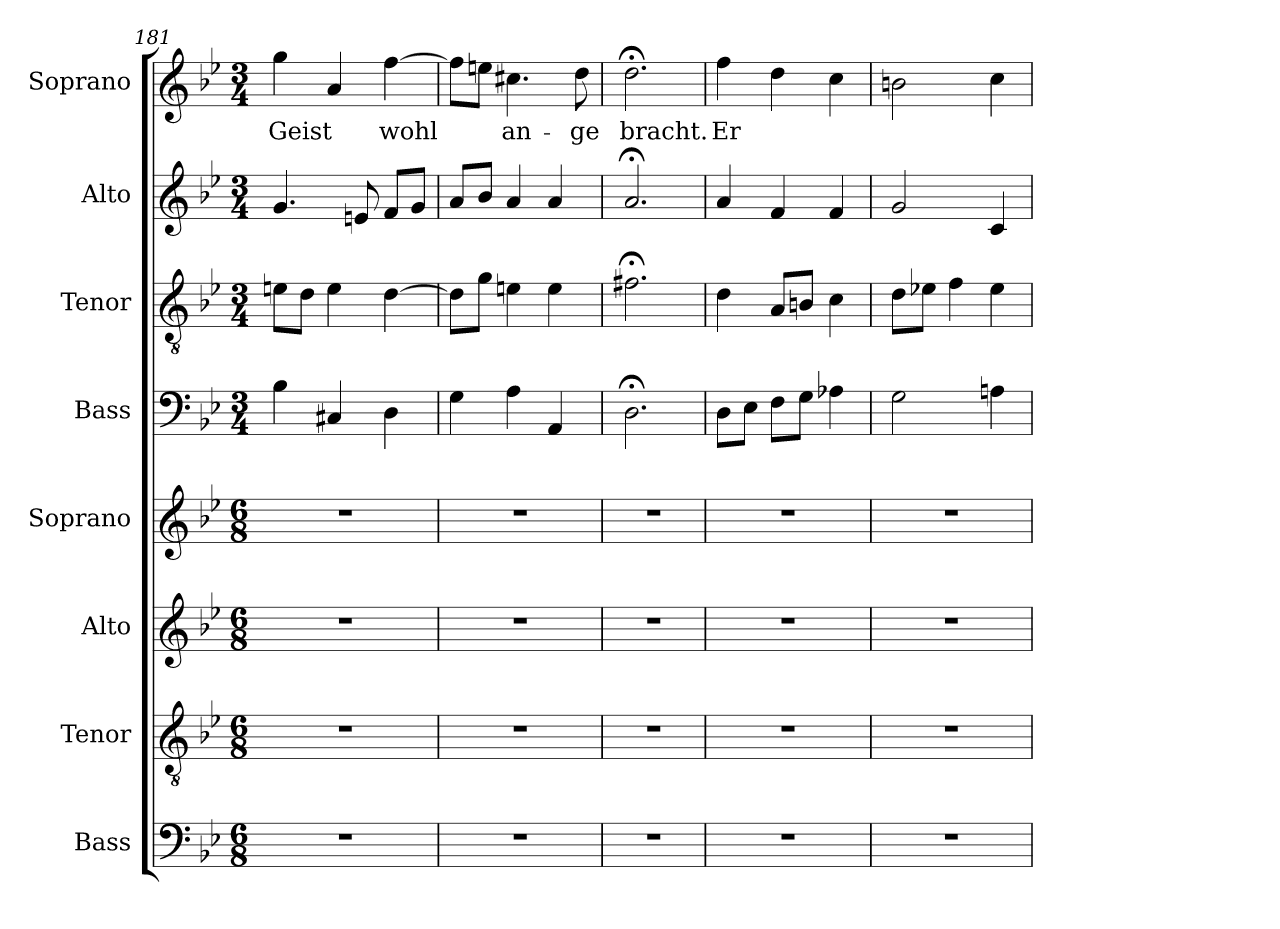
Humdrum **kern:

**kern	**kern	**kern	**kern	**kern	**kern	**kern	**kern	**text
*part8	*part7	*part6	*part5	*part4	*part3	*part2	*part1	*part1
*staff8	*staff7	*staff6	*staff5	*staff4	*staff3	*staff2	*staff1	*staff1
*I"Bass	*I"Tenor	*I"Alto	*I"Soprano	*I"Bass	*I"Tenor	*I"Alto	*I"Soprano	*
*clefF4	*clefGv2	*clefG2	*clefG2	*clefF4	*clefGv2	*clefG2	*clefG2	*
*k[b-e-]	*k[b-e-]	*k[b-e-]	*k[b-e-]	*k[b-e-]	*k[b-e-]	*k[b-e-]	*k[b-e-]	*
*B-:	*B-:	*B-:	*B-:	*B-:	*B-:	*B-:	*B-:	*
*M6/8	*M6/8	*M6/8	*M6/8	*M3/4	*M3/4	*M3/4	*M3/4	*
=181	=181	=181	=181	=181	=181	=181	=181	=181
!	!	!	!	!	!	!	!	!LO:LY:b
2.r	2.r	2.r	2.r	4B-\	8en\L	4.g/	4gg\	Geist
.	.	.	.	.	8d\J	.	.	.
.	.	.	.	4C#X/	4e\	.	4a/	.
.	.	.	.	.	.	8en/	.	.
!	!	!	!	!	!	!	!	!LO:LY:b
.	.	.	.	4D\	[>4d\	8f/L	[>4ff\	wohl
.	.	.	.	.	.	8g/J	.	.
=182	=182	=182	=182	=182	=182	=182	=182	=182
2.r	2.r	2.r	2.r	4G\	8d\L]	8a/L	8ff\L]	.
.	.	.	.	.	8g\J	8b-/J	8een\J	.
!	!	!	!	!	!	!	!	!LO:LY:b
.	.	.	.	4A\	4en\	4a/	4.cc#X\	an-
.	.	.	.	4AA/	4e\	4a/	.	.
!	!	!	!	!	!	!	!	!LO:LY:b
.	.	.	.	.	.	.	8dd\	-ge
=183	=183	=183	=183	=183	=183	=183	=183	=183
!	!	!	!	!	!	!	!	!LO:LY:b
2.r	2.r	2.r	2.r	2.D;<\	2.f#X;<\	2.a;/	2.dd;<\	bracht.
!!LO:PB:g=z
=184	=184	=184	=184	=184	=184	=184	=184	=184
!	!	!	!	!	!	!	!	!LO:LY:b
2.r	2.r	2.r	2.r	8D\L	4d\	4a/	4ff\	Er
.	.	.	.	8E-\J	.	.	.	.
.	.	.	.	8F\L	8A/L	4f/	4dd\	.
.	.	.	.	8G\J	8Bn/J	.	.	.
.	.	.	.	4A-X\	4c\	4f/	4cc\	.
=185	=185	=185	=185	=185	=185	=185	=185	=185
2.r	2.r	2.r	2.r	2G\	8d\L	2g/	2bn\	.
.	.	.	.	.	8e-X\J	.	.	.
.	.	.	.	.	4f\	.	.	.
.	.	.	.	4An\	4e-\	4c/	4cc\	.
=	=	=	=	=	=	=	=	=
*-	*-	*-	*-	*-	*-	*-	*-	*-
